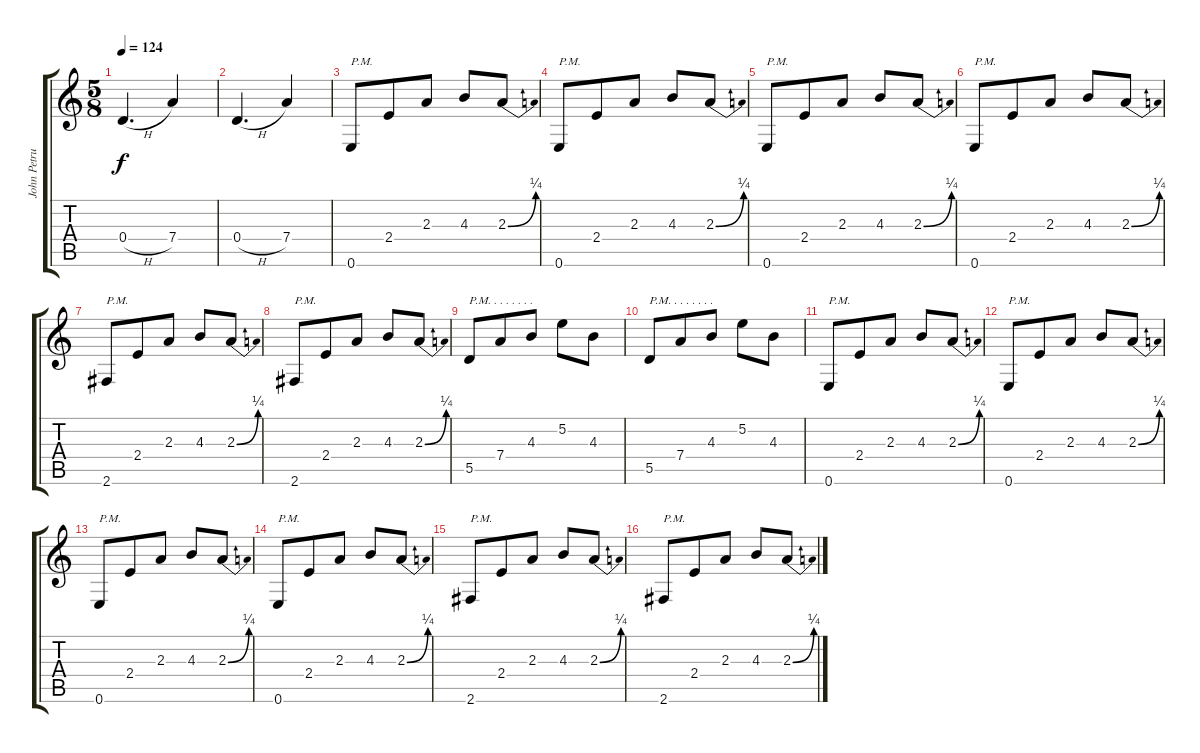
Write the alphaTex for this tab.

\track ("John Petrucci Giutar 3" "John Petru") {instrument distortionguitar}
\staff {score tabs}
\tuning (E4 B3 G3 D3 A2 E2) {hide}
\ts (5 8)
\tempo 124
\clef g2
\ks c
0.4{h}.4{d dy f} 7.4.4 |
0.4{h}.4{d} 7.4.4 |
0.6.8{txt "P.M."} 2.4.8 2.3.8 4.3.8 2.3{be (bend 0 0 60 1)}.8 |
0.6.8{txt "P.M."} 2.4.8 2.3.8 4.3.8 2.3{be (bend 0 0 60 1)}.8 |
0.6.8{txt "P.M."} 2.4.8 2.3.8 4.3.8 2.3{be (bend 0 0 60 1)}.8 |
0.6.8{txt "P.M."} 2.4.8 2.3.8 4.3.8 2.3{be (bend 0 0 60 1)}.8 |
2.6.8{txt "P.M."} 2.4.8 2.3.8 4.3.8 2.3{be (bend 0 0 60 1)}.8 |
2.6.8{txt "P.M."} 2.4.8 2.3.8 4.3.8 2.3{be (bend 0 0 60 1)}.8 |
5.5.8{txt "P.M. . . . . . . ."} 7.4.8 4.3.8 5.2.8 4.3.8 |
5.5.8{txt "P.M. . . . . . . ."} 7.4.8 4.3.8 5.2.8 4.3.8 |
0.6.8{txt "P.M."} 2.4.8 2.3.8 4.3.8 2.3{be (bend 0 0 60 1)}.8 |
0.6.8{txt "P.M."} 2.4.8 2.3.8 4.3.8 2.3{be (bend 0 0 60 1)}.8 |
0.6.8{txt "P.M."} 2.4.8 2.3.8 4.3.8 2.3{be (bend 0 0 60 1)}.8 |
0.6.8{txt "P.M."} 2.4.8 2.3.8 4.3.8 2.3{be (bend 0 0 60 1)}.8 |
2.6.8{txt "P.M."} 2.4.8 2.3.8 4.3.8 2.3{be (bend 0 0 60 1)}.8 |
2.6.8{txt "P.M."} 2.4.8 2.3.8 4.3.8 2.3{be (bend 0 0 60 1)}.8
